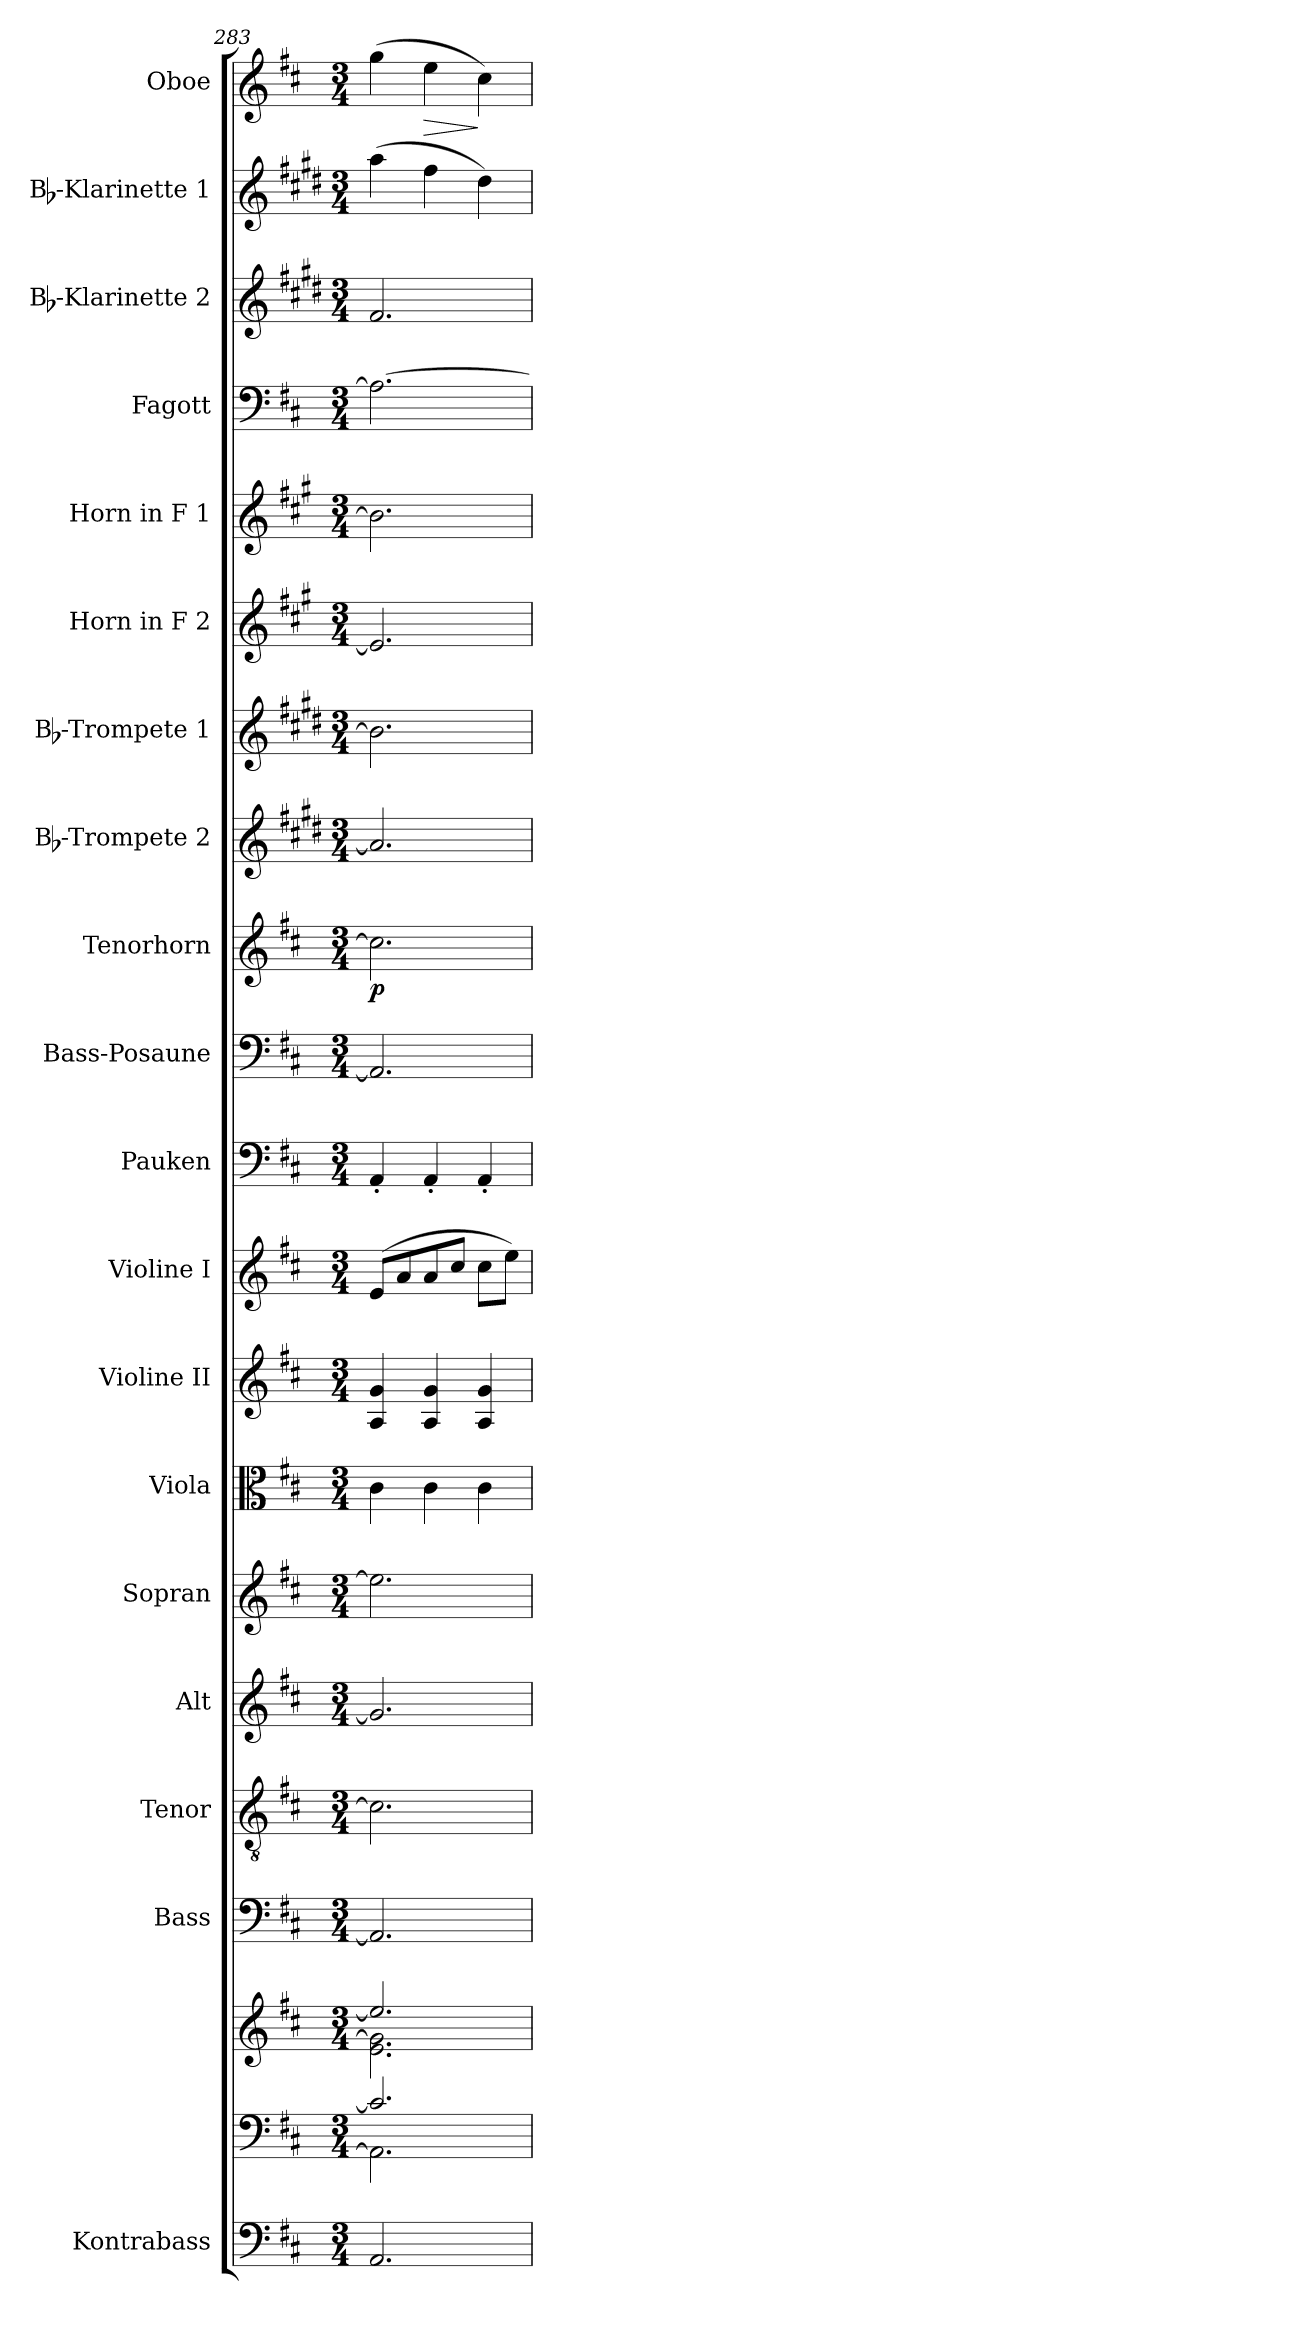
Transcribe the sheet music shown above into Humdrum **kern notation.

**kern	**kern	**kern	**kern	**kern	**kern	**kern	**kern	**kern	**kern	**kern	**kern	**kern	**dynam	**kern	**kern	**kern	**kern	**kern	**kern	**kern	**kern	**dynam
*part20	*part19	*part19	*part18	*part17	*part16	*part15	*part14	*part13	*part12	*part11	*part10	*part9	*part9	*part8	*part7	*part6	*part5	*part4	*part3	*part2	*part1	*part1
*staff21	*staff20	*staff19	*staff18	*staff17	*staff16	*staff15	*staff14	*staff13	*staff12	*staff11	*staff10	*staff9	*staff9	*staff8	*staff7	*staff6	*staff5	*staff4	*staff3	*staff2	*staff1	*staff1
*I"Kontrabass	*	*	*I"Bass	*I"Tenor	*I"Alt	*I"Sopran	*I"Viola	*I"Violine II	*I"Violine I	*I"Pauken	*I"Bass-Posaune	*I"Tenorhorn	*	*I"Bb-Trompete 2	*I"Bb-Trompete 1	*I"Horn in F 2	*I"Horn in F 1	*I"Fagott	*I"Bb-Klarinette 2	*I"Bb-Klarinette 1	*I"Oboe	*
*I'Kb.	*	*	*I'B.	*I'T.	*I'A.	*I'S.	*I'Vla.	*I'Vl. II	*I'Vl. I	*I'Pk.	*I'B. Pos.	*I'T. Hrn.	*	*I'Bb Trp. 2	*I'Bb Trp. 1	*	*	*I'Fg.	*I'Bb Kl. 2	*I'Bb Kl. 1	*I'Ob.	*
*clefF4	*clefF4	*clefG2	*clefF4	*clefGv2	*clefG2	*clefG2	*clefC3	*clefG2	*clefG2	*clefF4	*clefF4	*clefG2	*	*clefG2	*clefG2	*clefG2	*clefG2	*clefF4	*clefG2	*clefG2	*clefG2	*
*ITrd7c12	*	*	*	*	*	*	*	*	*	*	*	*ITrd8c14	*	*ITrd1c2	*ITrd1c2	*ITrd4c7	*ITrd4c7	*	*ITrd1c2	*ITrd1c2	*	*
*k[f#c#]	*k[f#c#]	*k[f#c#]	*k[f#c#]	*k[f#c#]	*k[f#c#]	*k[f#c#]	*k[f#c#]	*k[f#c#]	*k[f#c#]	*k[f#c#]	*k[f#c#]	*k[f#c#]	*	*k[f#c#]	*k[f#c#]	*k[f#c#]	*k[f#c#]	*k[f#c#]	*k[f#c#]	*k[f#c#]	*k[f#c#]	*
*D:	*D:	*D:	*D:	*D:	*D:	*D:	*D:	*D:	*D:	*D:	*D:	*D:	*	*D:	*D:	*D:	*D:	*D:	*D:	*D:	*D:	*
*M3/4	*M3/4	*M3/4	*M3/4	*M3/4	*M3/4	*M3/4	*M3/4	*M3/4	*M3/4	*M3/4	*M3/4	*M3/4	*	*M3/4	*M3/4	*M3/4	*M3/4	*M3/4	*M3/4	*M3/4	*M3/4	*
=283	=283	=283	=283	=283	=283	=283	=283	=283	=283	=283	=283	=283	=283	=283	=283	=283	=283	=283	=283	=283	=283	=283
*	*^	*^	*	*	*	*	*	*	*	*	*	*	*	*	*	*	*	*	*	*	*	*
!	!	!	!	!	!	!	!	!	!	!	!	!	!	!	!LO:DY:b	!	!	!	!	!	!	!	!	!
2.AAA/	2.c#/]	2.AA\]	2.ee/]	2.e\ 2.g\]	2.AA/]	2.c#\]	2.g/]	2.ee\]	4c#\	4A/ 4g/	(>8e/L	4AA'</	2.AA/]	2.c#\]	p	2.g/]	2.a\]	2.A/]	2.e\]	2.A\_	2.e/	(>4gg\	(>4gg\	.
.	.	.	.	.	.	.	.	.	.	.	8a/	.	.	.	.	.	.	.	.	.	.	.	.	.
!	!	!	!	!	!	!	!	!	!	!	!	!	!	!	!	!	!	!	!	!	!	!	!	!LO:HP:b
.	.	.	.	.	.	.	.	.	4c#\	4A/ 4g/	8a/	4AA'</	.	.	.	.	.	.	.	.	.	4ee\	4ee\	>
.	.	.	.	.	.	.	.	.	.	.	8cc#/J	.	.	.	.	.	.	.	.	.	.	.	.	.
.	.	.	.	.	.	.	.	.	4c#\	4A/ 4g/	8cc#\L	4AA'</	.	.	.	.	.	.	.	.	.	4cc#\)	4cc#\)	]
.	.	.	.	.	.	.	.	.	.	.	8ee\J)	.	.	.	.	.	.	.	.	.	.	.	.	.
*	*v	*v	*	*	*	*	*	*	*	*	*	*	*	*	*	*	*	*	*	*	*	*	*	*
*	*	*v	*v	*	*	*	*	*	*	*	*	*	*	*	*	*	*	*	*	*	*	*	*
=	=	=	=	=	=	=	=	=	=	=	=	=	=	=	=	=	=	=	=	=	=	=
*-	*-	*-	*-	*-	*-	*-	*-	*-	*-	*-	*-	*-	*-	*-	*-	*-	*-	*-	*-	*-	*-	*-
